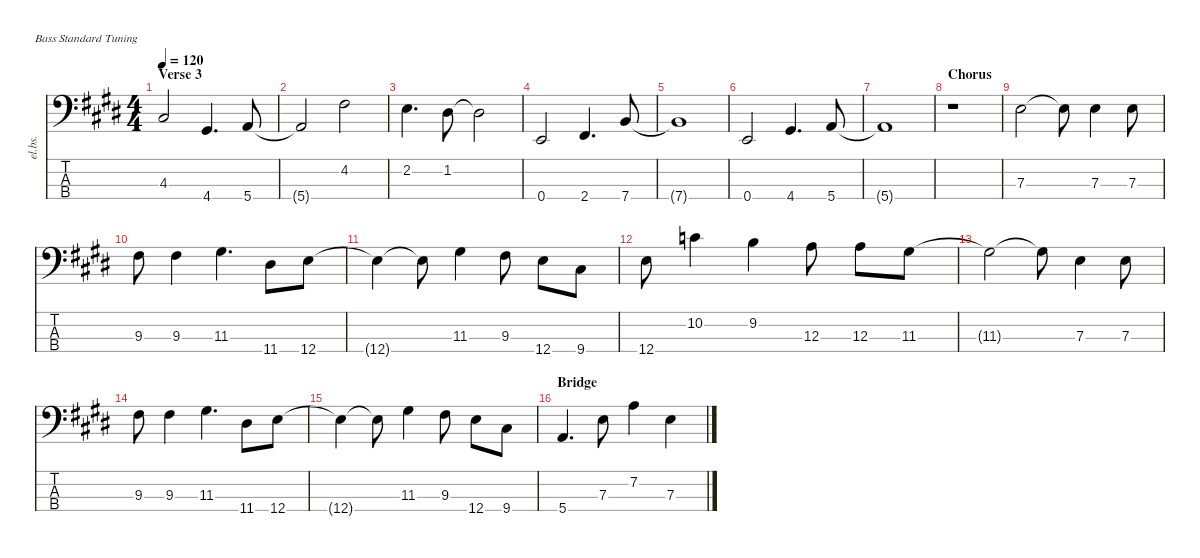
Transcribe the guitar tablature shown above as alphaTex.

\defaultSystemsLayout 4
\hideDynamics
\bracketExtendMode nobrackets
\track ("Electric Bass" "el.bs.") {instrument electricbassfinger}
\staff {score tabs}
\tuning (G2 D2 A1 E1)
\ts (4 4)
\section ("" "Verse 3")
\tempo 120
\clef f4
\ks e
4.3{acc #}.2{dy mf beam Up} 4.4{acc #}.4{d beam Up} 5.4{acc forcenatural}.8{beam Up} |
5.4{t acc forcenatural}.2{beam Up} 4.2{acc #}.2{beam Down} |
2.2{acc forcenatural}.4{d beam Down} 1.2{acc #}.8{beam Down} 1.2{t acc #}.2{beam Down} |
0.4{acc forcenatural}.2{beam Up} 2.4{acc #}.4{d beam Up} 7.4{acc forcenatural}.8{beam Up} |
7.4{t acc forcenatural}.1{beam Up} |
0.4{acc forcenatural}.2{beam Up} 4.4{acc #}.4{d beam Up} 5.4{acc forcenatural}.8{beam Up} |
5.4{t acc forcenatural}.1{beam Up} |
\section ("" "Chorus")
r.1{beam Down} |
7.3{acc forcenatural}.2{beam Down} 7.3{t acc forcenatural}.8{beam Down} 7.3{acc forcenatural}.4{beam Down} 7.3{acc forcenatural}.8{beam Down} |
9.3{acc #}.8{beam Down} 9.3{acc #}.4{beam Down} 11.3{acc #}.4{d beam Down} 11.4{acc #}.8{beam Down} 12.4{acc forcenatural}.8{beam Down} |
12.4{t acc forcenatural}.4{beam Down} 12.4{t acc forcenatural}.8{beam Down} 11.3{acc #}.4{beam Down} 9.3{acc #}.8{beam Down} 12.4{acc forcenatural}.8{beam Down} 9.4{acc #}.8{beam Down} |
12.4{acc forcenatural}.8{beam Down} 10.2{acc forcenatural}.4{beam Down} 9.2{acc forcenatural}.4{beam Down} 12.3{acc forcenatural}.8{beam Down} 12.3{acc forcenatural}.8{beam Down} 11.3{acc #}.8{beam Down} |
11.3{t acc #}.2{beam Down} 11.3{t acc #}.8{beam Down} 7.3{acc forcenatural}.4{beam Down} 7.3{acc forcenatural}.8{beam Down} |
9.3{acc #}.8{beam Down} 9.3{acc #}.4{beam Down} 11.3{acc #}.4{d beam Down} 11.4{acc #}.8{beam Down} 12.4{acc forcenatural}.8{beam Down} |
12.4{t acc forcenatural}.4{beam Down} 12.4{t acc forcenatural}.8{beam Down} 11.3{acc #}.4{beam Down} 9.3{acc #}.8{beam Down} 12.4{acc forcenatural}.8{beam Down} 9.4{acc #}.8{beam Down} |
\section ("" "Bridge")
5.4{acc forcenatural}.4{d beam Up} 7.3{acc forcenatural}.8{beam Down} 7.2{acc forcenatural}.4{beam Down} 7.3{acc forcenatural}.4{beam Down}
